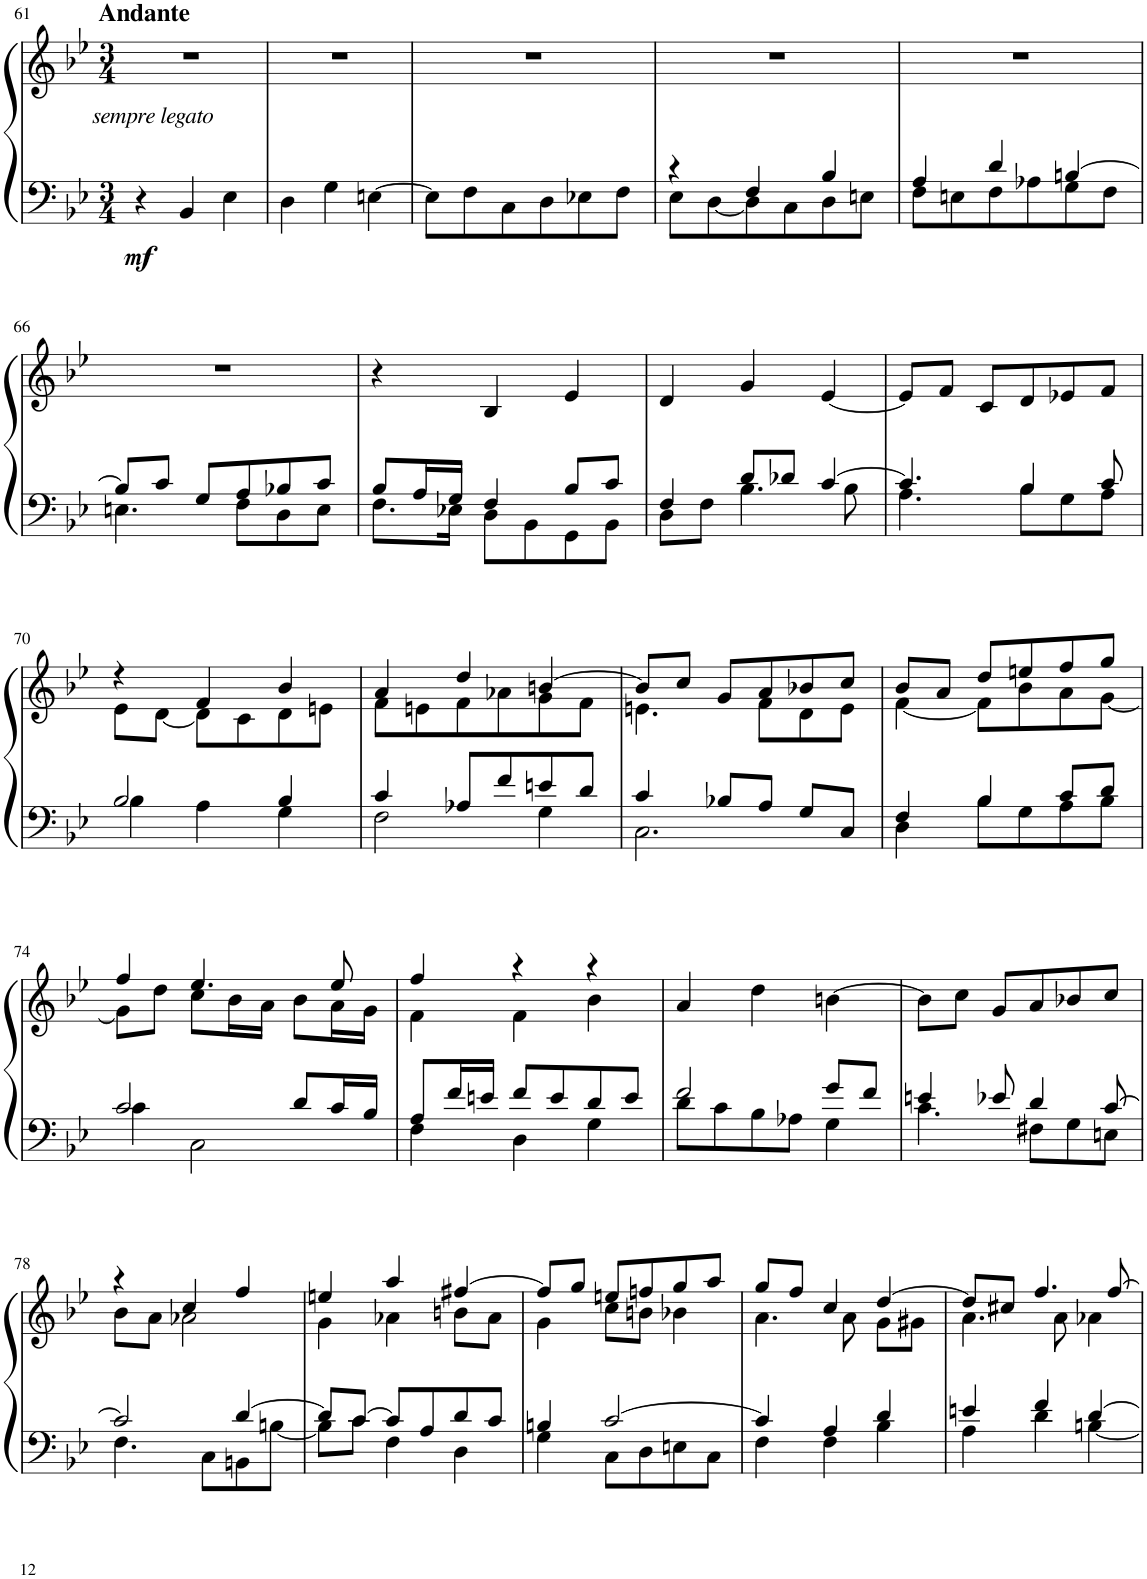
**kern	**kern	**dynam
*part1	*part1	*part1
*staff2	*staff1	*staff1/2
*I"Piano	*	*
*I'Pno	*	*
!!LO:PB:g=z
*clefF4	*clefG2	*
*k[b-e-]	*k[b-e-]	*
*M3/4	*M3/4	*
=61	=61	=61
!	!LO:TX:a:B:t=Andante	!
!LO:TX:a:i:t=sempre legato	!	!
!	!	!LO:DY:b=2
4r	2.r	mf
4BB-/	.	.
4E-\	.	.
=62	=62	=62
4D\	2.r	.
4G\	.	.
[4En\	.	.
=63	=63	=63
8E\L]	2.r	.
8F\	.	.
8C\	.	.
8D\	.	.
8E-X\	.	.
8F\J	.	.
=64	=64	=64
*^	*	*
4r	8E-\L	2.r	.
.	[8D\	.	.
4F/	8D\]	.	.
.	8C\	.	.
4B-/	8D\	.	.
.	8En\J	.	.
=65	=65	=65	=65
4A/	8F\L	2.r	.
.	8En\	.	.
4d/	8F\	.	.
.	8A-X\	.	.
[4Bn/	8G\	.	.
.	8F\J	.	.
!!LO:LB:g=z
=66	=66	=66	=66
8B/L]	4.En\	2.r	.
8c/J	.	.	.
8G/L	.	.	.
8A/	8F\L	.	.
8B-X/	8D\	.	.
8c/J	8E\J	.	.
=67	=67	=67	=67
8B-/L	8.F\L	4r	.
16A/L	.	.	.
16G/JJ	16E-X\Jk	.	.
4F/	8D\L	4B-/	.
.	8BB-\	.	.
8B-/L	8GG\	4e-/	.
8c/J	8BB-\J	.	.
=68	=68	=68	=68
4F/	8D\L	4d/	.
.	8F\J	.	.
8d/L	4.B-\	4g/	.
8d-X/J	.	.	.
[4c/	.	[4e-/	.
.	8B-\	.	.
=69	=69	=69	=69
4.c/]	4.A\	8e-/L]	.
.	.	8f/J	.
.	.	8c/L	.
4B-/	8B-\L	8d/	.
.	8G\	8e-X/	.
8c/	8A\J	8f/J	.
!!LO:LB:g=z
=70	=70	=70	=70
*	*	*^	*
2B-/	4B-\	4r	8e-\L	.
.	.	.	[8d\J	.
.	4A\	4f/	8d\L]	.
.	.	.	8c\	.
4B-/	4G\	4b-/	8d\	.
.	.	.	8en\J	.
=71	=71	=71	=71	=71
4c/	2F\	4a/	8f\L	.
.	.	.	8en\	.
8A-X/L	.	4dd/	8f\	.
8f/	.	.	8a-X\	.
8en/	4G\	[4bn/	8g\	.
8d/J	.	.	8f\J	.
=72	=72	=72	=72	=72
4c/	2.C\	8b/L]	4.en\	.
.	.	8cc/J	.	.
8B-X/L	.	8g/L	.	.
8A/J	.	8a/	8f\L	.
8G/L	.	8b-X/	8d\	.
8C/J	.	8cc/J	8e\J	.
=73	=73	=73	=73	=73
4F/	4D\	8b-/L	[4f\	.
.	.	8a/J	.	.
4B-/	8B-\L	8dd/L	8f\L]	.
.	8G\	8een/	8b-\	.
8c/L	8A\	8ff/	8a\	.
8d/J	8B-\J	8gg/J	[8g\J	.
!!LO:LB:g=z	!!
=74	=74	=74	=74	=74
2c/	4c\	4ff/	8g\L]	.
.	.	.	8dd\J	.
.	2C\	4.ee-/	8cc\L	.
.	.	.	16b-\L	.
.	.	.	16a\JJ	.
8d/L	.	.	8b-\L	.
16c/L	.	8ee-/	16a\L	.
16B-/JJ	.	.	16g\JJ	.
=75	=75	=75	=75	=75
8A/L	4F\	4ff/	4f\	.
16f/L	.	.	.	.
16en/JJ	.	.	.	.
8f/L	4D\	4r	4f\	.
8e/	.	.	.	.
8d/	4G\	4r	4b-\	.
8e/J	.	.	.	.
*	*	*v	*v	*
=76	=76	=76	=76
2f/	8d\L	4a/	.
.	8c\	.	.
.	8B-\	4dd\	.
.	8A-X\J	.	.
8g/L	4G\	[4bn\	.
8f/J	.	.	.
=77	=77	=77	=77
4en/	4.c\	8b\L]	.
.	.	8cc\J	.
8e-X/	.	8g/L	.
4d/	8F#X\L	8a/	.
.	8G\	8b-X/	.
[8c/	8En\J	8cc/J	.
!!LO:LB:g=z
=78	=78	=78	=78
*	*	*^	*
2c/]	4.F\	4r	8b-\L	.
.	.	.	8a\J	.
.	.	4cc/	2a-X\	.
.	8C\L	.	.	.
[4d/	8BBn\	4ff/	.	.
.	[8Bn\J	.	.	.
=79	=79	=79	=79	=79
8d/L]	8B\L]	4een/	4g\	.
[8c/J	8c\J	.	.	.
8c/L]	4F\	4aa/	4a-X\	.
8A/	.	.	.	.
8d/	4D\	[4ff#X/	8bn\L	.
8c/J	.	.	8a-\J	.
=80	=80	=80	=80	=80
4Bn/	4G\	8ff#/L]	4g\	.
.	.	8gg/J	.	.
[2c/	8C\L	8een/L	8cc\L	.
.	8D\	8ffn/	8bn\J	.
.	8En\	8gg/	4b-X\	.
.	8C\J	8aa/J	.	.
=81	=81	=81	=81	=81
4c/]	4F\	8gg/L	4.a\	.
.	.	8ff/J	.	.
4A/	4F\	4cc/	.	.
.	.	.	8a\	.
4d/	4B-\	[4dd/	8g\L	.
.	.	.	8g#X\J	.
=82	=82	=82	=82	=82
4en/	4A\	8dd/L]	4.a\	.
.	.	8cc#X/J	.	.
4f/	4d\	4.ff/	.	.
.	.	.	8a\	.
[4d/	[4Bn\	.	4a-X\	.
.	.	[8ff/	.	.
*v	*v	*	*	*
*	*v	*v	*
=	=	=
*-	*-	*-
